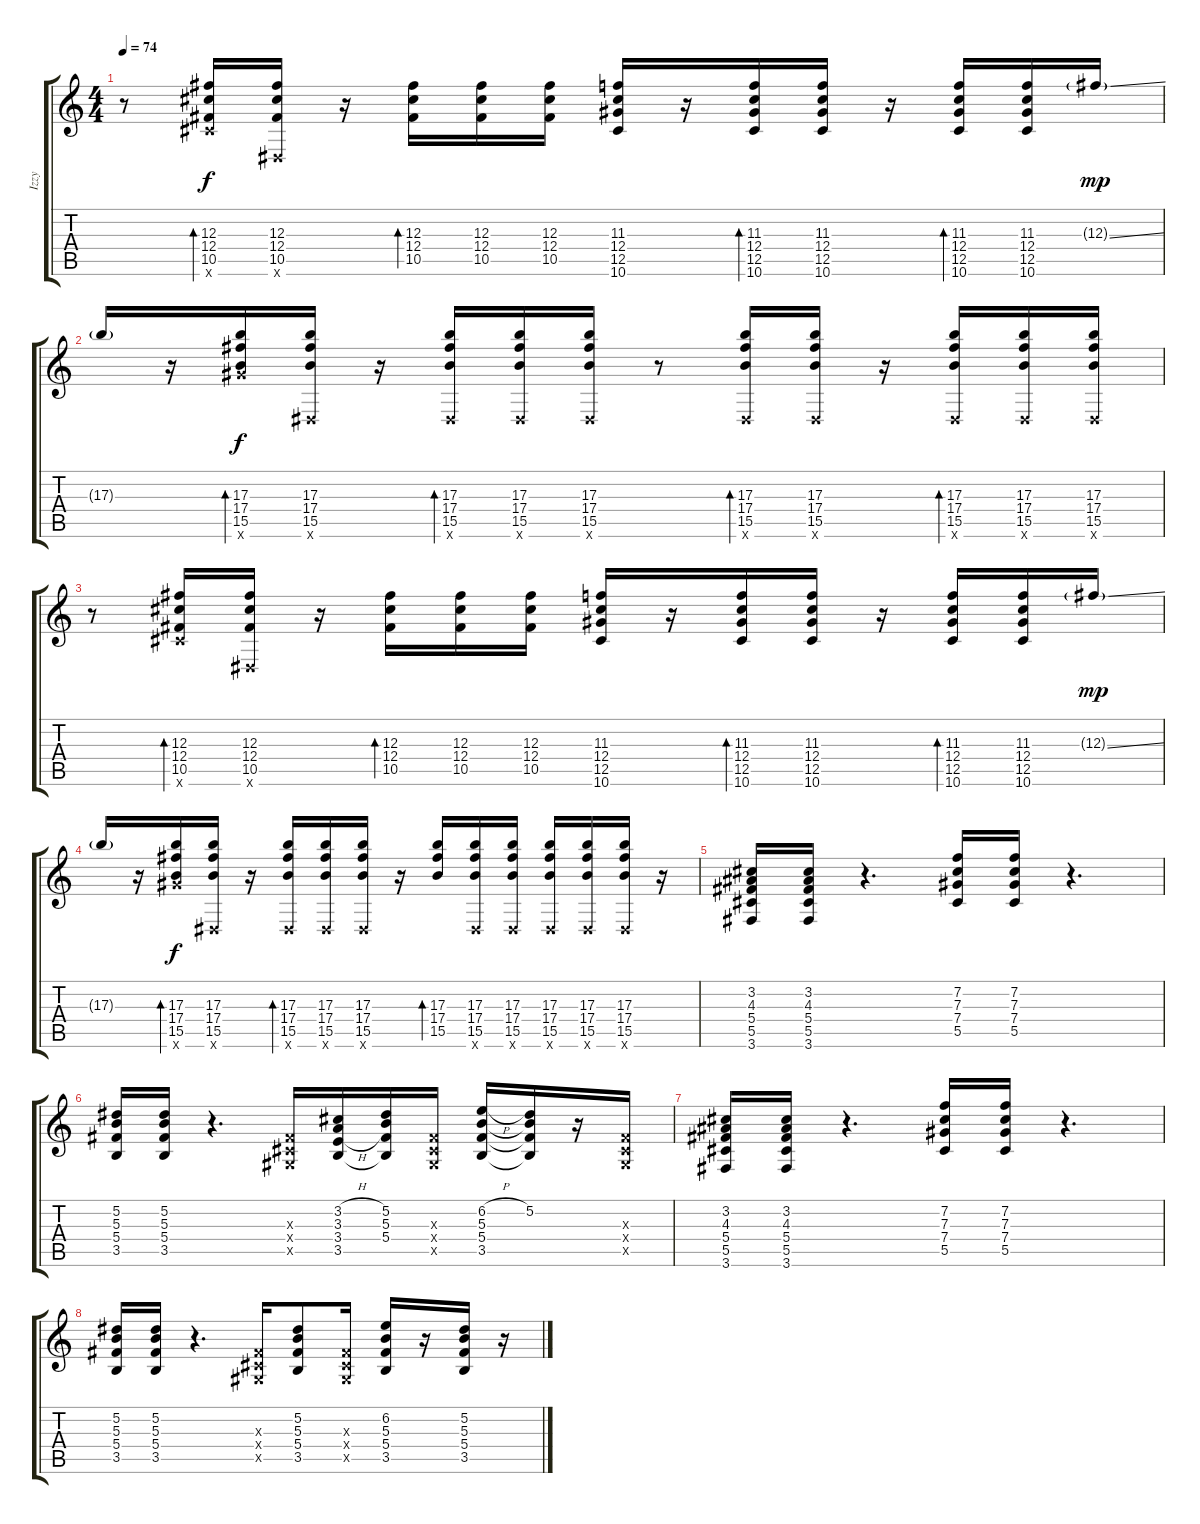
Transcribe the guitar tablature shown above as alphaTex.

\track ("Izzy" "Izzy") {instrument electricguitarjazz}
\staff {score tabs}
\tuning (Eb4 Bb3 Gb3 Db3 Ab2 Eb2) {hide}
\ts (4 4)
\tempo 74
\clef g2
\ks c
r.8{dy f} (12.3 12.4 10.5 10.6{x}).16{bd 120} (12.3 12.4 10.5 0.6{x}).16 r.16 (12.3 12.4 10.5).16{bd 120} (12.3 12.4 10.5).16 (12.3 12.4 10.5).16 (11.3 12.4 12.5 10.6).16 r.16 (11.3 12.4 12.5 10.6).16{bd 120} (11.3 12.4 12.5 10.6).16 r.16 (11.3 12.4 12.5 10.6).16{bd 120} (11.3 12.4 12.5 10.6).16 12.3{ss g}.16{dy mp} |
17.3{g}.16 r.16 (17.3 17.4 15.5 17.6{x}).16{bd 120 dy f} (17.3 17.4 15.5 0.6{x}).16 r.16 (17.3 17.4 15.5 0.6{x}).16{bd 120} (17.3 17.4 15.5 0.6{x}).16 (17.3 17.4 15.5 0.6{x}).16 r.8 (17.3 17.4 15.5 0.6{x}).16{bd 120} (17.3 17.4 15.5 0.6{x}).16 r.16 (17.3 17.4 15.5 0.6{x}).16{bd 120} (17.3 17.4 15.5 0.6{x}).16 (17.3 17.4 15.5 0.6{x}).16 |
r.8 (12.3 12.4 10.5 10.6{x}).16{bd 120} (12.3 12.4 10.5 0.6{x}).16 r.16 (12.3 12.4 10.5).16{bd 120} (12.3 12.4 10.5).16 (12.3 12.4 10.5).16 (11.3 12.4 12.5 10.6).16 r.16 (11.3 12.4 12.5 10.6).16{bd 120} (11.3 12.4 12.5 10.6).16 r.16 (11.3 12.4 12.5 10.6).16{bd 120} (11.3 12.4 12.5 10.6).16 12.3{ss g}.16{dy mp} |
17.3{g}.16 r.16 (17.3 17.4 15.5 17.6{x}).16{bd 120 dy f} (17.3 17.4 15.5 0.6{x}).16 r.16 (17.3 17.4 15.5 0.6{x}).16{bd 120} (17.3 17.4 15.5 0.6{x}).16 (17.3 17.4 15.5 0.6{x}).16 r.16 (17.3 17.4 15.5).16{bd 60} (17.3 17.4 15.5 0.6{x}).16 (17.3 17.4 15.5 0.6{x}).16 (17.3 17.4 15.5 0.6{x}).16 (17.3 17.4 15.5 0.6{x}).16 (17.3 17.4 15.5 0.6{x}).16 r.16 |
(3.2 4.3 5.4 5.5 3.6).16 (3.2 4.3 5.4 5.5 3.6).16 r.4{d} (7.2 7.3 7.4 5.5).16 (7.2 7.3 7.4 5.5).16 r.4{d} |
(5.2 5.3 5.4 3.5).16 (5.2 5.3 5.4 3.5).16 r.4{d} (0.3{x} 0.4{x} 0.5{x}).16 (3.2{h} 3.3{h} 3.4{h} 3.5).16 (5.2 5.3 5.4 3.5{t}).16 (0.3{x} 0.4{x} 0.5{x}).16 (6.2{h} 5.3 5.4 3.5).16 (5.2 5.3{t} 5.4{t} 3.5{t}).16 r.16 (0.3{x} 0.4{x} 0.5{x}).16 |
(3.2 4.3 5.4 5.5 3.6).16 (3.2 4.3 5.4 5.5 3.6).16 r.4{d} (7.2 7.3 7.4 5.5).16 (7.2 7.3 7.4 5.5).16 r.4{d} |
(5.2 5.3 5.4 3.5).16 (5.2 5.3 5.4 3.5).16 r.4{d} (0.3{x} 0.4{x} 0.5{x}).16 (5.2 5.3 5.4 3.5).8 (0.3{x} 0.4{x} 0.5{x}).16 (6.2 5.3 5.4 3.5).16 r.16 (5.2 5.3 5.4 3.5).16 r.16
